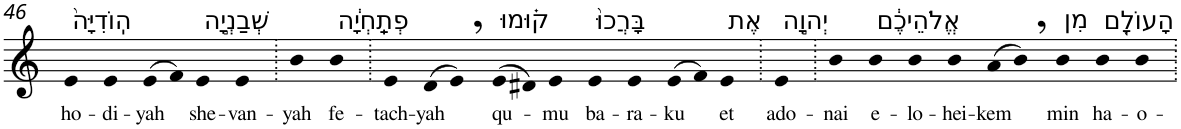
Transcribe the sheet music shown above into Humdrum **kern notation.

**kern	**text
*part1	*part1
*staff1	*staff1
*I"Piano	*
*I'Pno	*
!!LO:PB:g=z
*clefG2	*
*k[]	*
=46	=46
!LO:TX:a:t=הֽוֹדִיָּה֙	!
!	!LO:LY:b
4e	ho-
!	!LO:LY:b
4e	-di-
!	!LO:LY:b
(>8e	-yah
8f)	.
!LO:TX:a:t=שְׁבַנְיָ֣ה	!
!	!LO:LY:b
4e	she-
!	!LO:LY:b
4e	-van-
=47.	=47.
!	!LO:LY:b
4b	-yah
!LO:TX:a:t=פְתַֽחְיָ֔ה	!
!	!LO:LY:b
4b	fe-
=48.	=48.
!	!LO:LY:b
4e	-tach-
!	!LO:LY:b
(>8d	-yah
8e,)	.
!LO:TX:a:t=ק֗וּמוּ	!
!	!LO:LY:b
(>8e	qu-
8d#X)	.
!	!LO:LY:b
4e	-mu
!LO:TX:a:t=בָּרֲכוּ֙	!
!	!LO:LY:b
4e	ba-
!	!LO:LY:b
4e	-ra-
!	!LO:LY:b
(>8e	-ku
8f)	.
!LO:TX:a:t=אֶת	!
!	!LO:LY:b
4e	et
=49.	=49.
!LO:TX:a:t=יְהוָ֣ה	!
!	!LO:LY:b
4e	ado-
=50.	=50.
!	!LO:LY:b
4b	-nai
!LO:TX:a:t=אֱלֹהֵיכֶ֔ם	!
!	!LO:LY:b
4b	e-
!	!LO:LY:b
4b	-lo-
!	!LO:LY:b
4b	-hei-
!	!LO:LY:b
(>8a	-kem
8b,)	.
!LO:TX:a:t=מִן	!
!	!LO:LY:b
4b	min
!LO:TX:a:t=הָעוֹלָ֖ם	!
!	!LO:LY:b
4b	ha-
!	!LO:LY:b
4b	-o-
=.	=.
*-	*-
